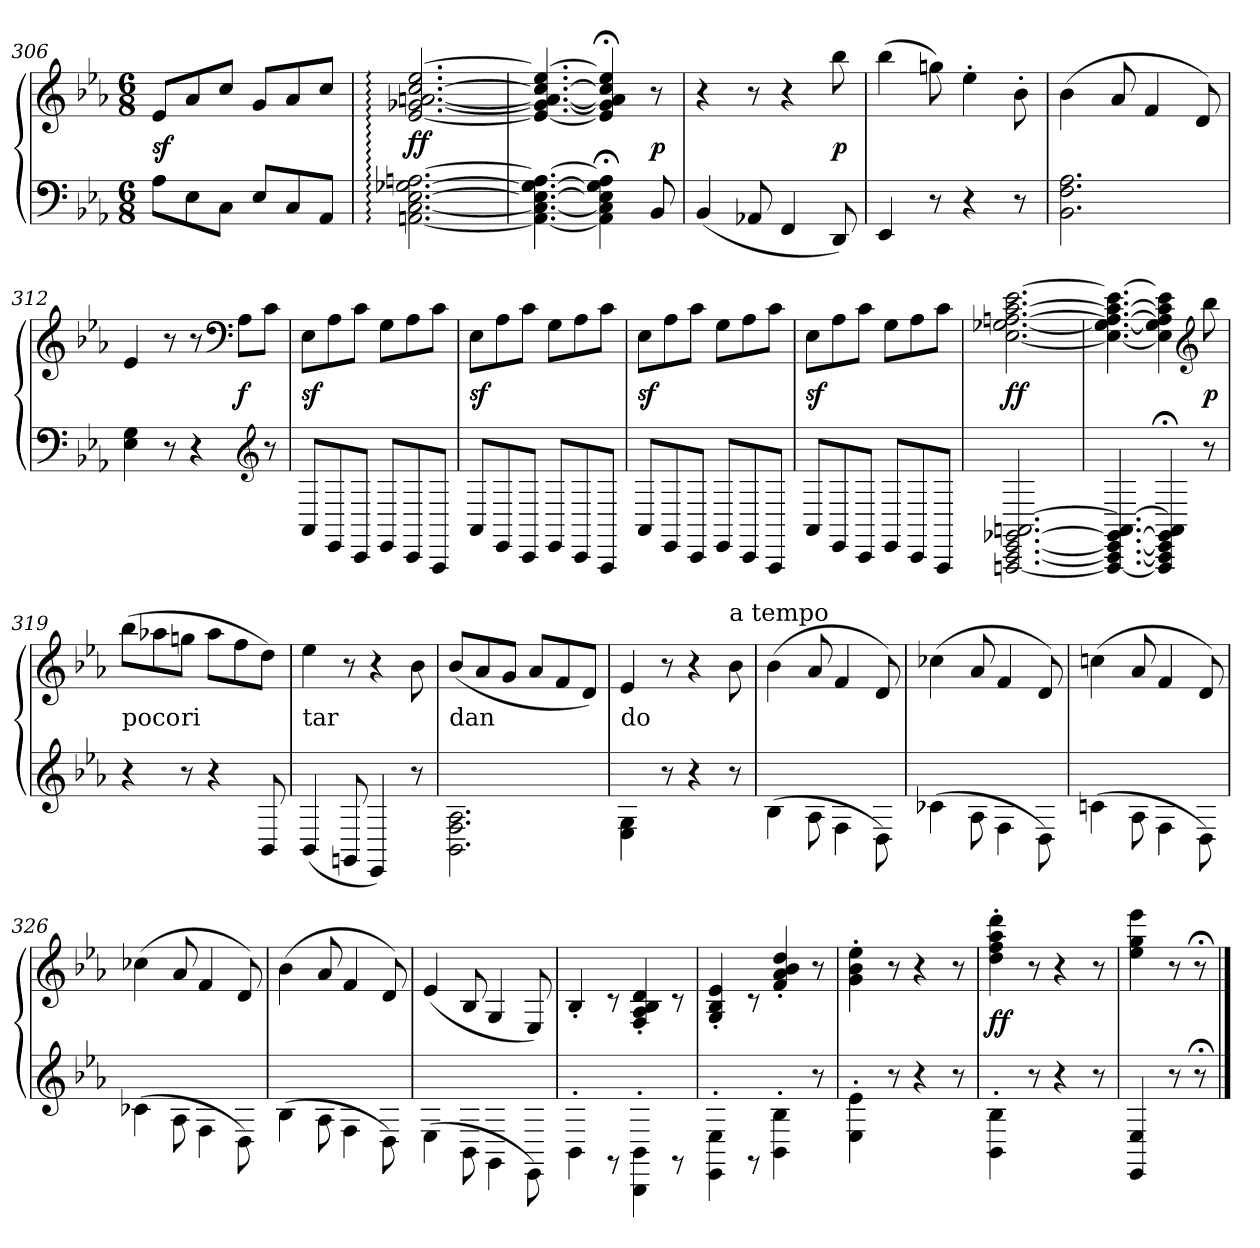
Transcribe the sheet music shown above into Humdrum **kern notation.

**kern	**kern	**dynam
*part1	*part1	*part1
*staff2	*staff1	*staff1/2
*clefF4	*clefG2	*
*k[b-e-a-]	*k[b-e-a-]	*
*M6/8	*M6/8	*
=306	=306	=306
8A-\L	8e-/L	sf
8E-\	8a-/	.
8C\J	8cc/J	.
8E-/L	8g/L	.
8C/	8a-/	.
8AA-/J	8cc/J	.
=307	=307	=307
[2.An::\ [2.G-X::\ [2.E-::\ [2.C::\ [2.AAn::\	[2.ee-::/ [2.cc::/ [2.an::/ [2.g-X::/ [2.e-::/	ff
=308	=308	=308
4.A_\ 4.G-_\ 4.E-_\ 4.C_\ 4.AA_\	4.ee-_/ 4.cc_/ 4.a_/ 4.g-_/ 4.e-_/	.
4A];\ 4G-];\ 4E-];\ 4C];\ 4AA];\	4ee-];</ 4cc];</ 4a];</ 4g-];</ 4e-];</	.
8BB-/	8r	p
!!LO:LB:g=z
=309	=309	=309
(<4BB-/	4r	.
8AA-X/	8r	.
4FF/	4r	.
8DD/)	8bb-\	p
=310	=310	=310
4EE-/	(>4bb-\	.
8r	8ggn\)	.
4r	4ee-'\	.
8r	8b-'\	.
=311	=311	=311
2.A-\ 2.F\ 2.BB-\	(>4b-\	.
.	8a-/	.
.	4f/	.
.	8d/)	.
=312	=312	=312
4G\ 4E-\	4e-/	.
8r	8r	.
4r	8r	.
*	*clefF4	*
.	8A-\L	f
*clefG2	*	*
8r	8c\J	.
=313	=313	=313
8AA-/L	8E-\L	sf
8EE-/	8A-\	.
8CC/J	8c\J	.
8EE-/L	8G\L	.
8CC/	8A-\	.
8AAA-/J	8c\J	.
=314	=314	=314
8AA-/L	8E-\L	sf
8EE-/	8A-\	.
8CC/J	8c\J	.
8EE-/L	8G\L	.
8CC/	8A-\	.
8AAA-/J	8c\J	.
=315	=315	=315
8AA-/L	8E-\L	sf
8EE-/	8A-\	.
8CC/J	8c\J	.
8EE-/L	8G\L	.
8CC/	8A-\	.
8AAA-/J	8c\J	.
=316	=316	=316
8AA-/L	8E-\L	sf
8EE-/	8A-\	.
8CC/J	8c\J	.
8EE-/L	8G\L	.
8CC/	8A-\	.
8AAA-/J	8c\J	.
!!LO:LB:g=z
=317	=317	=317
[2.AAn/ [2.GG-X/ [2.EE-/ [2.CC/ [2.AAAn/	[2.e-\ [2.c\ [2.An\ [2.G-X\ [2.E-\	ff
=318	=318	=318
4.AA_/ 4.GG-_/ 4.EE-_/ 4.CC_/ 4.AAA_/	4.e-_\ 4.c_\ 4.A_\ 4.G-_\ 4.E-_\	.
4AA];/ 4GG-];/ 4EE-];/ 4CC];/ 4AAA];/	4e-]\ 4c]\ 4A]\ 4G-]\ 4E-]\	.
*	*clefG2	*
8r	8bb-\	p
=319	=319	=319
!	!LO:TX:c:t=poco	!
4r	(>8bb-\L	.
.	8aa-X\	.
!	!LO:TX:c:t=ri	!
8r	8ggn\J	.
4r	8aa-\L	.
.	8ff\	.
8BB-/	8dd\J)	.
=320	=320	=320
!	!LO:TX:c:t=tar	!
(<4BB-/	4ee-\	.
8GGn/	8r	.
4EE-/)	4r	.
8r	8b-\	.
=321	=321	=321
!	!LO:TX:c:t=dan	!
2.A-\ 2.F\ 2.BB-\	(>8b-/L	.
.	8a-/	.
.	8g/J	.
.	8a-/L	.
.	8f/	.
.	8d/J)	.
=322	=322	=322
!	!LO:TX:c:t=do	!
4G\ 4E-\	4e-/	.
8r	8r	.
4r	4r	.
!	!LO:TX:a:t=a tempo	!
8r	8b-\	.
=323	=323	=323
(>4B-\	(>4b-\	cresc.
8A-\	8a-/	.
4F\	4f/	.
8D\)	8d/)	.
=324	=324	=324
(>4c-X\	(>4cc-X\	.
8A-\	8a-/	.
4F\	4f/	.
8D\)	8d/)	.
!!LO:LB:g=z
=325	=325	=325
(>4cn\	(>4ccn\	.
8A-\	8a-/	.
4F\	4f/	.
8D\)	8d/)	.
=326	=326	=326
(>4c-X\	(>4cc-X\	.
8A-\	8a-/	.
4F\	4f/	.
8D\)	8d/)	.
=327	=327	=327
(>4B-\	(>4b-\	.
8A-\	8a-/	.
4F\	4f/	.
8D\)	8d/)	.
=328	=328	=328
(<4E-\	(>4e-/	.
8BB-\	8B-/	.
4GG\	4G/	.
8EE-\)	8E-/)	.
=329	=329	=329
4BB-'\	4B-'/	.
8rGG	8rc	.
4BB-'\ 4BBB-'\	4d'/ 4B-'/ 4A-'/ 4F'/	.
8rGG	8rc	.
=330	=330	=330
4E-'<\ 4EE-'<\	4e-'/ 4B-'/ 4G'/	.
8rGG	8rc	.
4B-'\ 4BB-'\	4dd'/ 4b-'/ 4a-'/ 4f'/	.
8r	8r	.
=331	=331	=331
4e-'\ 4E-'\	4ee-'\ 4b-'\ 4g'\	.
8r	8r	.
4r	4r	.
8r	8r	.
=332	=332	=332
4B-'\ 4BB-'\	4ddd'\ 4aa-'\ 4ff'\ 4dd'\	ff
8r	8r	.
4r	4r	.
8r	8r	.
=333	=333	=333
4E-/ 4EE-/	4eee-\ 4gg\ 4ee-\	.
8r	8r	.
8r;<	8r;<	.
==	==	==
*-	*-	*-
